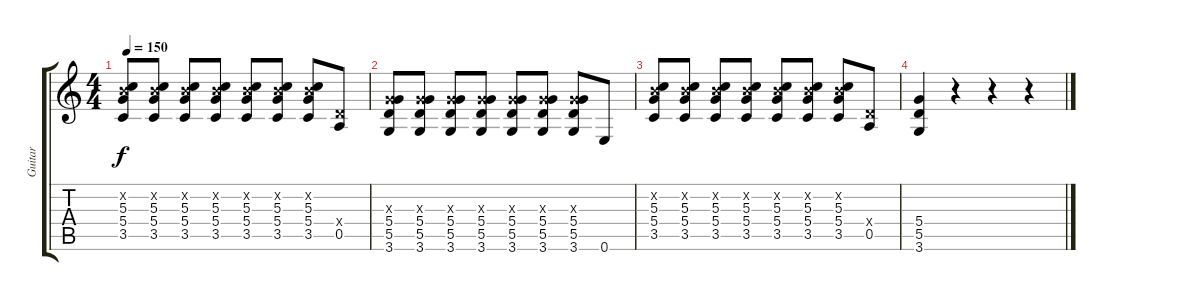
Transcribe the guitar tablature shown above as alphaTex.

\track ("Guitar" "Guitar") {instrument overdrivenguitar}
\staff {score tabs}
\tuning (E4 B3 G3 D3 A2 E2) {hide}
\ts (4 4)
\tempo 150
\clef g2
\ks c
(0.2{x} 5.3 5.4 3.5).8{dy f} (0.2{x} 5.3 5.4 3.5).8 (0.2{x} 5.3 5.4 3.5).8 (0.2{x} 5.3 5.4 3.5).8 (0.2{x} 5.3 5.4 3.5).8 (0.2{x} 5.3 5.4 3.5).8 (0.2{x} 5.3 5.4 3.5).8 (0.4{x} 0.5).8 |
(0.3{x} 5.4 5.5 3.6).8 (0.3{x} 5.4 5.5 3.6).8 (0.3{x} 5.4 5.5 3.6).8 (0.3{x} 5.4 5.5 3.6).8 (0.3{x} 5.4 5.5 3.6).8 (0.3{x} 5.4 5.5 3.6).8 (0.3{x} 5.4 5.5 3.6).8 0.6.8 |
(0.2{x} 5.3 5.4 3.5).8 (0.2{x} 5.3 5.4 3.5).8 (0.2{x} 5.3 5.4 3.5).8 (0.2{x} 5.3 5.4 3.5).8 (0.2{x} 5.3 5.4 3.5).8 (0.2{x} 5.3 5.4 3.5).8 (0.2{x} 5.3 5.4 3.5).8 (0.4{x} 0.5).8 |
(5.4 5.5 3.6).4 r.4 r.4 r.4
